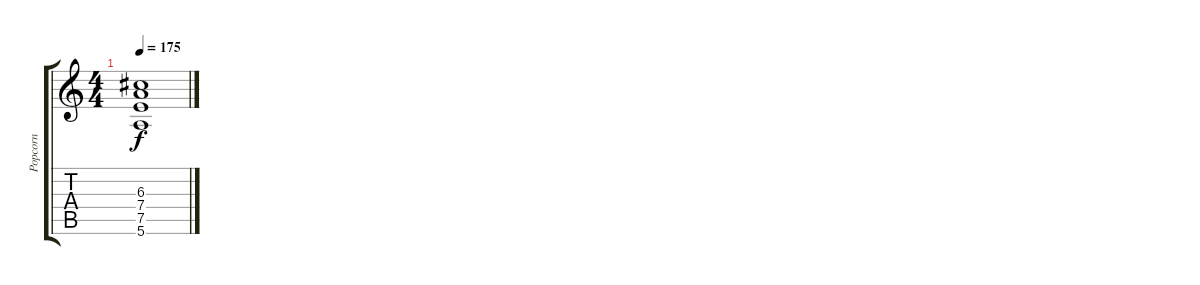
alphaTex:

\track ("Popcorn " "Popcorn ") {instrument distortionguitar}
\staff {score tabs}
\tuning (E4 B3 G3 D3 A2 E2) {hide}
\ts (4 4)
\tempo 175
\clef g2
\ks c
(6.3{t} 7.4{t} 7.5{t} 5.6{t}).1{dy f}
